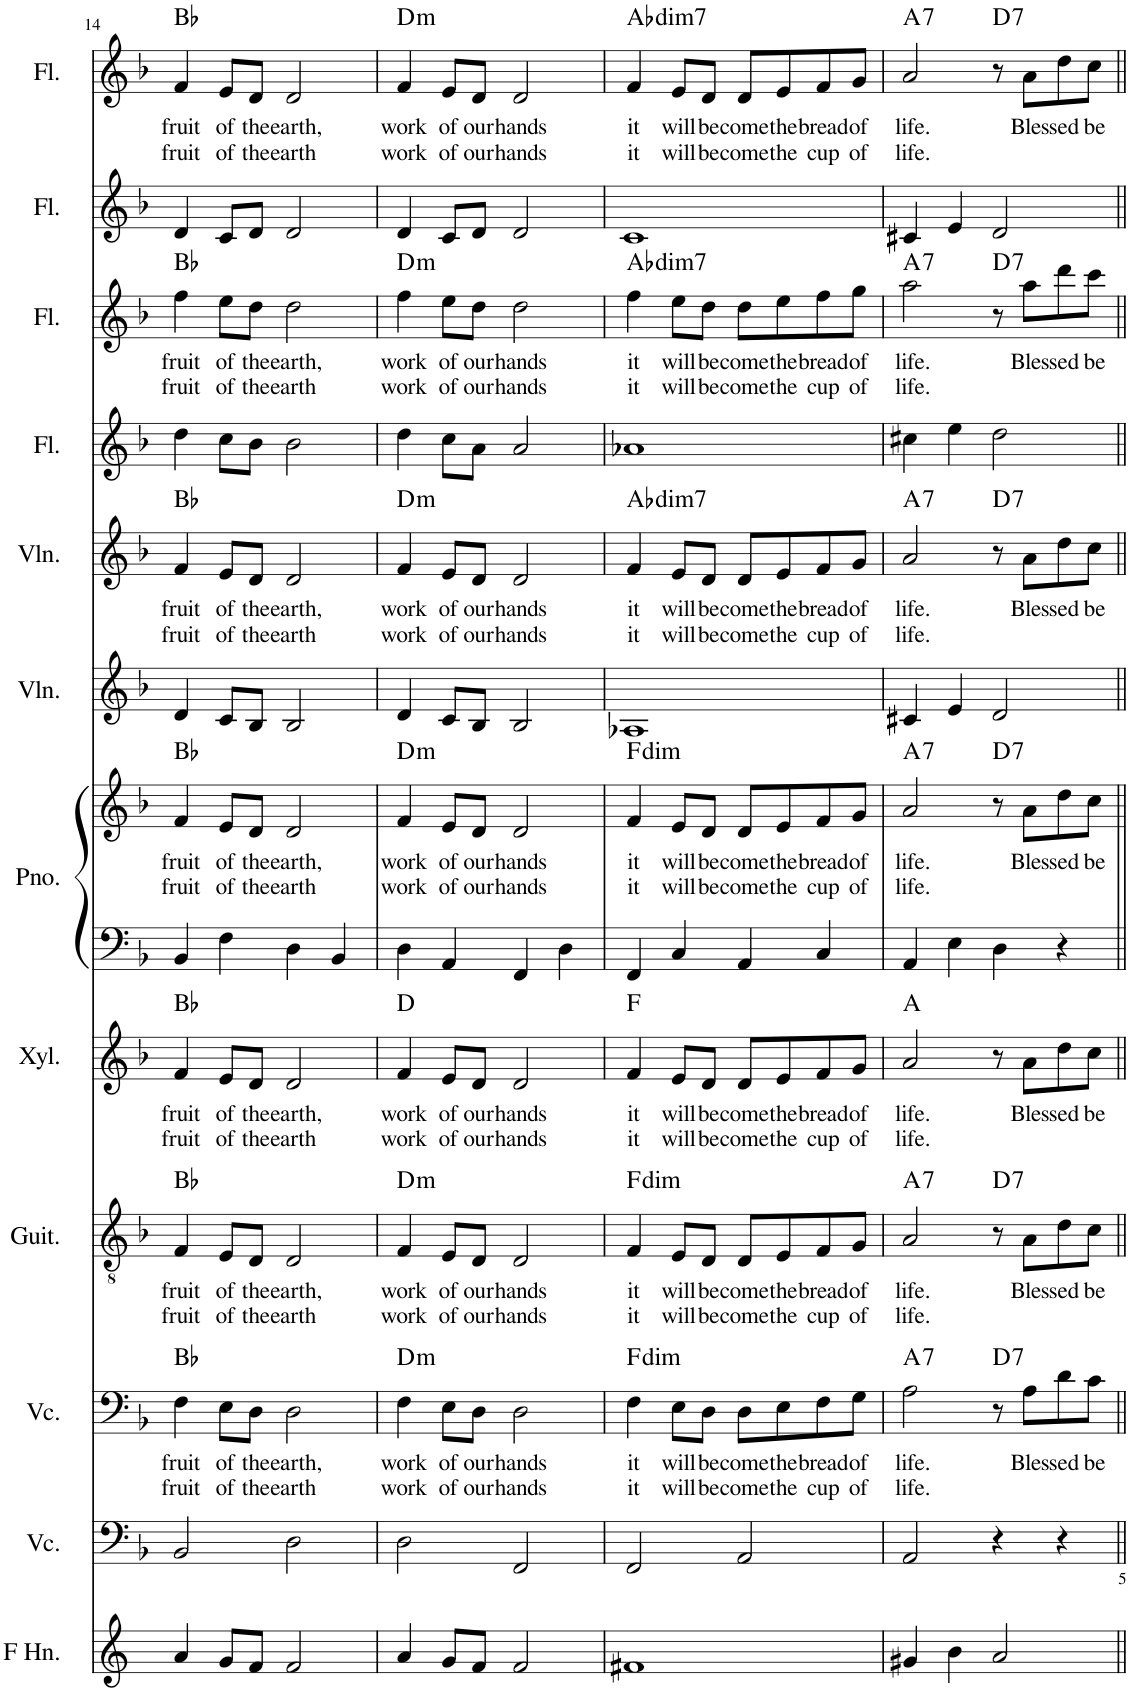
**kern	**kern	**kern	**text	**text	**harte	**kern	**text	**text	**harte	**kern	**text	**text	**harte	**kern	**kern	**text	**text	**harte	**kern	**kern	**text	**text	**harte	**kern	**kern	**text	**text	**kern	**kern	**text	**text	**harte
*part12	*part11	*part10	*part10	*part10	*part10	*part9	*part9	*part9	*part9	*part8	*part8	*part8	*part8	*part7	*part7	*part7	*part7	*part7	*part6	*part5	*part5	*part5	*part5	*part4	*part3	*part3	*part3	*part2	*part1	*part1	*part1	*part1
*staff13	*staff12	*staff11	*staff11	*staff11	*	*staff10	*staff10	*staff10	*	*staff9	*staff9	*staff9	*	*staff8	*staff7	*staff7	*staff7	*	*staff6	*staff5	*staff5	*staff5	*	*staff4	*staff3	*staff3	*staff3	*staff2	*staff1	*staff1	*staff1	*
*I"Horn in F	*I"Violoncello	*I"Violoncello	*	*	*	*I"Acoustic Guitar	*	*	*	*I"Xylophone	*	*	*	*I"Piano	*	*	*	*	*I"Violin	*I"Violin	*	*	*	*I"Flute	*I"Flute	*	*	*I"Flute	*I"Flute	*	*	*
*	*I'Vc.	*I'Vc.	*	*	*	*I'Guit.	*	*	*	*I'Xyl.	*	*	*	*I'Pno.	*	*	*	*	*I'Vln.	*I'Vln.	*	*	*	*I'Fl.	*I'Fl.	*	*	*I'Fl.	*I'Fl.	*	*	*
!!LO:PB:g=z
*clefG2	*clefF4	*clefF4	*	*	*	*clefGv2	*	*	*	*clefG2	*	*	*	*clefF4	*clefG2	*	*	*	*clefG2	*clefG2	*	*	*	*clefG2	*clefG2	*	*	*clefG2	*clefG2	*	*	*
*Trd4c7	*	*	*	*	*	*	*	*	*	*Trd-7c-12	*	*	*	*	*	*	*	*	*	*	*	*	*	*	*	*	*	*	*	*	*	*
*k[]	*k[b-]	*k[b-]	*	*	*	*k[b-]	*	*	*	*k[b-]	*	*	*	*k[b-]	*k[b-]	*	*	*	*k[b-]	*k[b-]	*	*	*	*k[b-]	*k[b-]	*	*	*k[b-]	*k[b-]	*	*	*
*M4/4	*M4/4	*M4/4	*	*	*	*M4/4	*	*	*	*M4/4	*	*	*	*M4/4	*M4/4	*	*	*	*M4/4	*M4/4	*	*	*	*M4/4	*M4/4	*	*	*M4/4	*M4/4	*	*	*
=14	=14	=14	=14	=14	=14	=14	=14	=14	=14	=14	=14	=14	=14	=14	=14	=14	=14	=14	=14	=14	=14	=14	=14	=14	=14	=14	=14	=14	=14	=14	=14	=14
!	!	!	!LO:LY:b	!LO:LY:b	!	!	!LO:LY:b	!LO:LY:b	!	!	!LO:LY:b	!LO:LY:b	!	!	!	!LO:LY:b	!LO:LY:b	!	!	!	!LO:LY:b	!LO:LY:b	!	!	!	!LO:LY:b	!LO:LY:b	!	!	!LO:LY:b	!LO:LY:b	!
4a/	2BB-/	4F\	fruit	fruit	Bb:maj	4F/	fruit	fruit	Bb:maj	4f/	fruit	fruit	Bb:maj	4BB-/	4f/	fruit	fruit	Bb:maj	4d/	4f/	fruit	fruit	Bb:maj	4dd\	4ff\	fruit	fruit	4d/	4f/	fruit	fruit	Bb:maj
!	!	!	!LO:LY:b	!LO:LY:b	!	!	!LO:LY:b	!LO:LY:b	!	!	!LO:LY:b	!LO:LY:b	!	!	!	!LO:LY:b	!LO:LY:b	!	!	!	!LO:LY:b	!LO:LY:b	!	!	!	!LO:LY:b	!LO:LY:b	!	!	!LO:LY:b	!LO:LY:b	!
8g/L	.	8E\L	of	of	.	8E/L	of	of	.	8e/L	of	of	.	4F\	8e/L	of	of	.	8c/L	8e/L	of	of	.	8cc\L	8ee\L	of	of	8c/L	8e/L	of	of	.
!	!	!	!LO:LY:b	!LO:LY:b	!	!	!LO:LY:b	!LO:LY:b	!	!	!LO:LY:b	!LO:LY:b	!	!	!	!LO:LY:b	!LO:LY:b	!	!	!	!LO:LY:b	!LO:LY:b	!	!	!	!LO:LY:b	!LO:LY:b	!	!	!LO:LY:b	!LO:LY:b	!
8f/J	.	8D\J	the	the	.	8D/J	the	the	.	8d/J	the	the	.	.	8d/J	the	the	.	8B-/J	8d/J	the	the	.	8b-\J	8dd\J	the	the	8d/J	8d/J	the	the	.
!	!	!	!LO:LY:b	!LO:LY:b	!	!	!LO:LY:b	!LO:LY:b	!	!	!LO:LY:b	!LO:LY:b	!	!	!	!LO:LY:b	!LO:LY:b	!	!	!	!LO:LY:b	!LO:LY:b	!	!	!	!LO:LY:b	!LO:LY:b	!	!	!LO:LY:b	!LO:LY:b	!
2f/	2D\	2D\	earth,	earth	.	2D/	earth,	earth	.	2d/	earth,	earth	.	4D\	2d/	earth,	earth	.	2B-/	2d/	earth,	earth	.	2b-\	2dd\	earth,	earth	2d/	2d/	earth,	earth	.
.	.	.	.	.	.	.	.	.	.	.	.	.	.	4BB-/	.	.	.	.	.	.	.	.	.	.	.	.	.	.	.	.	.	.
=15	=15	=15	=15	=15	=15	=15	=15	=15	=15	=15	=15	=15	=15	=15	=15	=15	=15	=15	=15	=15	=15	=15	=15	=15	=15	=15	=15	=15	=15	=15	=15	=15
!	!	!	!LO:LY:b	!LO:LY:b	!LO:H:kt=m	!	!LO:LY:b	!LO:LY:b	!LO:H:kt=m	!	!LO:LY:b	!LO:LY:b	!	!	!	!LO:LY:b	!LO:LY:b	!LO:H:kt=m	!	!	!LO:LY:b	!LO:LY:b	!LO:H:kt=m	!	!	!LO:LY:b	!LO:LY:b	!	!	!LO:LY:b	!LO:LY:b	!LO:H:kt=m
4a/	2D\	4F\	work	work	D:min	4F/	work	work	D:min	4fn/	work	work	D:maj	4D\	4f/	work	work	D:min	4d/	4f/	work	work	D:min	4dd\	4ff\	work	work	4d/	4f/	work	work	D:min
!	!	!	!LO:LY:b	!LO:LY:b	!	!	!LO:LY:b	!LO:LY:b	!	!	!LO:LY:b	!LO:LY:b	!	!	!	!LO:LY:b	!LO:LY:b	!	!	!	!LO:LY:b	!LO:LY:b	!	!	!	!LO:LY:b	!LO:LY:b	!	!	!LO:LY:b	!LO:LY:b	!
8g/L	.	8E\L	of	of	.	8E/L	of	of	.	8e/L	of	of	.	4AA/	8e/L	of	of	.	8c/L	8e/L	of	of	.	8cc\L	8ee\L	of	of	8c/L	8e/L	of	of	.
!	!	!	!LO:LY:b	!LO:LY:b	!	!	!LO:LY:b	!LO:LY:b	!	!	!LO:LY:b	!LO:LY:b	!	!	!	!LO:LY:b	!LO:LY:b	!	!	!	!LO:LY:b	!LO:LY:b	!	!	!	!LO:LY:b	!LO:LY:b	!	!	!LO:LY:b	!LO:LY:b	!
8f/J	.	8D\J	our	our	.	8D/J	our	our	.	8d/J	our	our	.	.	8d/J	our	our	.	8B-/J	8d/J	our	our	.	8a\J	8dd\J	our	our	8d/J	8d/J	our	our	.
!	!	!	!LO:LY:b	!LO:LY:b	!	!	!LO:LY:b	!LO:LY:b	!	!	!LO:LY:b	!LO:LY:b	!	!	!	!LO:LY:b	!LO:LY:b	!	!	!	!LO:LY:b	!LO:LY:b	!	!	!	!LO:LY:b	!LO:LY:b	!	!	!LO:LY:b	!LO:LY:b	!
2f/	2FF/	2D\	hands	hands	.	2D/	hands	hands	.	2d/	hands	hands	.	4FF/	2d/	hands	hands	.	2B-/	2d/	hands	hands	.	2a/	2dd\	hands	hands	2d/	2d/	hands	hands	.
.	.	.	.	.	.	.	.	.	.	.	.	.	.	4D\	.	.	.	.	.	.	.	.	.	.	.	.	.	.	.	.	.	.
=16	=16	=16	=16	=16	=16	=16	=16	=16	=16	=16	=16	=16	=16	=16	=16	=16	=16	=16	=16	=16	=16	=16	=16	=16	=16	=16	=16	=16	=16	=16	=16	=16
!	!	!	!LO:LY:b	!LO:LY:b	!LO:H:kt=dim	!	!LO:LY:b	!LO:LY:b	!LO:H:kt=dim	!	!LO:LY:b	!LO:LY:b	!	!	!	!LO:LY:b	!LO:LY:b	!LO:H:kt=dim	!	!	!LO:LY:b	!LO:LY:b	!LO:H:kt=dim7	!	!	!LO:LY:b	!LO:LY:b	!	!	!LO:LY:b	!LO:LY:b	!LO:H:kt=dim7
1f#X	2FF/	4F\	it	it	F:dim	4F/	it	it	F:dim	4f/	it	it	F:maj	4FF/	4f/	it	it	F:dim	1A-X	4f/	it	it	Ab:dim7	1a-X	4ff\	it	it	1c	4f/	it	it	Ab:dim7
!	!	!	!LO:LY:b	!LO:LY:b	!	!	!LO:LY:b	!LO:LY:b	!	!	!LO:LY:b	!LO:LY:b	!	!	!	!LO:LY:b	!LO:LY:b	!	!	!	!LO:LY:b	!LO:LY:b	!	!	!	!LO:LY:b	!LO:LY:b	!	!	!LO:LY:b	!LO:LY:b	!
.	.	8E\L	will	will	.	8E/L	will	will	.	8e/L	will	will	.	4C/	8e/L	will	will	.	.	8en/L	will	will	.	.	8ee\L	will	will	.	8en/L	will	will	.
!	!	!	!LO:LY:b	!LO:LY:b	!	!	!LO:LY:b	!LO:LY:b	!	!	!LO:LY:b	!LO:LY:b	!	!	!	!LO:LY:b	!LO:LY:b	!	!	!	!LO:LY:b	!LO:LY:b	!	!	!	!LO:LY:b	!LO:LY:b	!	!	!LO:LY:b	!LO:LY:b	!
.	.	8D\J	be-	be-	.	8D/J	be-	be-	.	8d/J	be-	be-	.	.	8d/J	be-	be-	.	.	8d/J	be-	be-	.	.	8dd\J	be-	be-	.	8d/J	be-	be-	.
!	!	!	!LO:LY:b	!LO:LY:b	!	!	!LO:LY:b	!LO:LY:b	!	!	!LO:LY:b	!LO:LY:b	!	!	!	!LO:LY:b	!LO:LY:b	!	!	!	!LO:LY:b	!LO:LY:b	!	!	!	!LO:LY:b	!LO:LY:b	!	!	!LO:LY:b	!LO:LY:b	!
.	2AA/	8D\L	-come	-come	.	8D/L	-come	-come	.	8d/L	-come	-come	.	4AA/	8d/L	-come	-come	.	.	8d/L	-come	-come	.	.	8dd\L	-come	-come	.	8d/L	-come	-come	.
!	!	!	!LO:LY:b	!LO:LY:b	!	!	!LO:LY:b	!LO:LY:b	!	!	!LO:LY:b	!LO:LY:b	!	!	!	!LO:LY:b	!LO:LY:b	!	!	!	!LO:LY:b	!LO:LY:b	!	!	!	!LO:LY:b	!LO:LY:b	!	!	!LO:LY:b	!LO:LY:b	!
.	.	8E\	the	the	.	8E/	the	the	.	8e/	the	the	.	.	8e/	the	the	.	.	8e/	the	the	.	.	8ee\	the	the	.	8e/	the	the	.
!	!	!	!LO:LY:b	!LO:LY:b	!	!	!LO:LY:b	!LO:LY:b	!	!	!LO:LY:b	!LO:LY:b	!	!	!	!LO:LY:b	!LO:LY:b	!	!	!	!LO:LY:b	!LO:LY:b	!	!	!	!LO:LY:b	!LO:LY:b	!	!	!LO:LY:b	!LO:LY:b	!
.	.	8F\	bread	cup	.	8F/	bread	cup	.	8f/	bread	cup	.	4C/	8f/	bread	cup	.	.	8f/	bread	cup	.	.	8ff\	bread	cup	.	8f/	bread	cup	.
!	!	!	!LO:LY:b	!LO:LY:b	!	!	!LO:LY:b	!LO:LY:b	!	!	!LO:LY:b	!LO:LY:b	!	!	!	!LO:LY:b	!LO:LY:b	!	!	!	!LO:LY:b	!LO:LY:b	!	!	!	!LO:LY:b	!LO:LY:b	!	!	!LO:LY:b	!LO:LY:b	!
.	.	8G\J	of	of	.	8G/J	of	of	.	8g/J	of	of	.	.	8g/J	of	of	.	.	8gn/J	of	of	.	.	8gg\J	of	of	.	8gn/J	of	of	.
=17	=17	=17	=17	=17	=17	=17	=17	=17	=17	=17	=17	=17	=17	=17	=17	=17	=17	=17	=17	=17	=17	=17	=17	=17	=17	=17	=17	=17	=17	=17	=17	=17
!	!	!	!LO:LY:b	!LO:LY:b	!LO:H:kt=7	!	!LO:LY:b	!LO:LY:b	!LO:H:kt=7	!	!LO:LY:b	!LO:LY:b	!	!	!	!LO:LY:b	!LO:LY:b	!LO:H:kt=7	!	!	!LO:LY:b	!LO:LY:b	!LO:H:kt=7	!	!	!LO:LY:b	!LO:LY:b	!	!	!LO:LY:b	!LO:LY:b	!LO:H:kt=7
4g#X/	2AA/	2A\	life.	life.	A:7	2A/	life.	life.	A:7	2a/	life.	life.	A:maj	4AA/	2a/	life.	life.	A:7	4c#X/	2a/	life.	life.	A:7	4cc#X\	2aa\	life.	life.	4c#X/	2a/	life.	life.	A:7
4b\	.	.	.	.	.	.	.	.	.	.	.	.	.	4E\	.	.	.	.	4e/	.	.	.	.	4ee\	.	.	.	4e/	.	.	.	.
!	!	!	!	!	!LO:H:kt=7	!	!	!	!LO:H:kt=7	!	!	!	!	!	!	!	!	!LO:H:kt=7	!	!	!	!	!LO:H:kt=7	!	!	!	!	!	!	!	!	!LO:H:kt=7
2a/	4r	8r	.	.	D:7	8r	.	.	D:7	8r	.	.	.	4D\	8r	.	.	D:7	2d/	8r	.	.	D:7	2dd\	8r	.	.	2d/	8r	.	.	D:7
!	!	!	!LO:LY:b	!	!	!	!LO:LY:b	!	!	!	!LO:LY:b	!	!	!	!	!LO:LY:b	!	!	!	!	!LO:LY:b	!	!	!	!	!LO:LY:b	!	!	!	!LO:LY:b	!	!
.	.	8A\L	Bles-	.	.	8A\L	Bles-	.	.	8a\L	Bles-	.	.	.	8a\L	Bles-	.	.	.	8a\L	Bles-	.	.	.	8aa\L	Bles-	.	.	8a\L	Bles-	.	.
!	!	!	!LO:LY:b	!	!	!	!LO:LY:b	!	!	!	!LO:LY:b	!	!	!	!	!LO:LY:b	!	!	!	!	!LO:LY:b	!	!	!	!	!LO:LY:b	!	!	!	!LO:LY:b	!	!
.	4r	8d\	-sed	.	.	8d\	-sed	.	.	8dd\	-sed	.	.	4r	8dd\	-sed	.	.	.	8dd\	-sed	.	.	.	8ddd\	-sed	.	.	8dd\	-sed	.	.
!	!	!	!LO:LY:b	!	!	!	!LO:LY:b	!	!	!	!LO:LY:b	!	!	!	!	!LO:LY:b	!	!	!	!	!LO:LY:b	!	!	!	!	!LO:LY:b	!	!	!	!LO:LY:b	!	!
.	.	8c\J	be	.	.	8c\J	be	.	.	8ccn\J	be	.	.	.	8cc\J	be	.	.	.	8cc\J	be	.	.	.	8ccc\J	be	.	.	8cc\J	be	.	.
=||	=||	=||	=||	=||	=||	=||	=||	=||	=||	=||	=||	=||	=||	=||	=||	=||	=||	=||	=||	=||	=||	=||	=||	=||	=||	=||	=||	=||	=||	=||	=||	=||
*-	*-	*-	*-	*-	*-	*-	*-	*-	*-	*-	*-	*-	*-	*-	*-	*-	*-	*-	*-	*-	*-	*-	*-	*-	*-	*-	*-	*-	*-	*-	*-	*-
